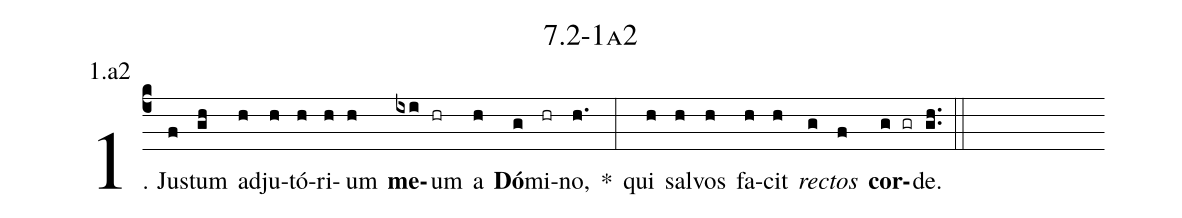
name: 7.2-1a2;
annotation: 1.a2;
%%
(c4)1. Jus(f)tum(gh) ad(h)ju(h)tó(h)ri(h)um(h) <b>me</b>(ixi)um(hr) a(h) <b>Dó</b>(g)mi(hr)no,(h.) *(:) qui(h) sal(h)vos(h) fa(h)cit(h) <i>rec</i>(g)<i>tos</i>(f) <b>cor</b>(g gr)de.(gh..) (::)
